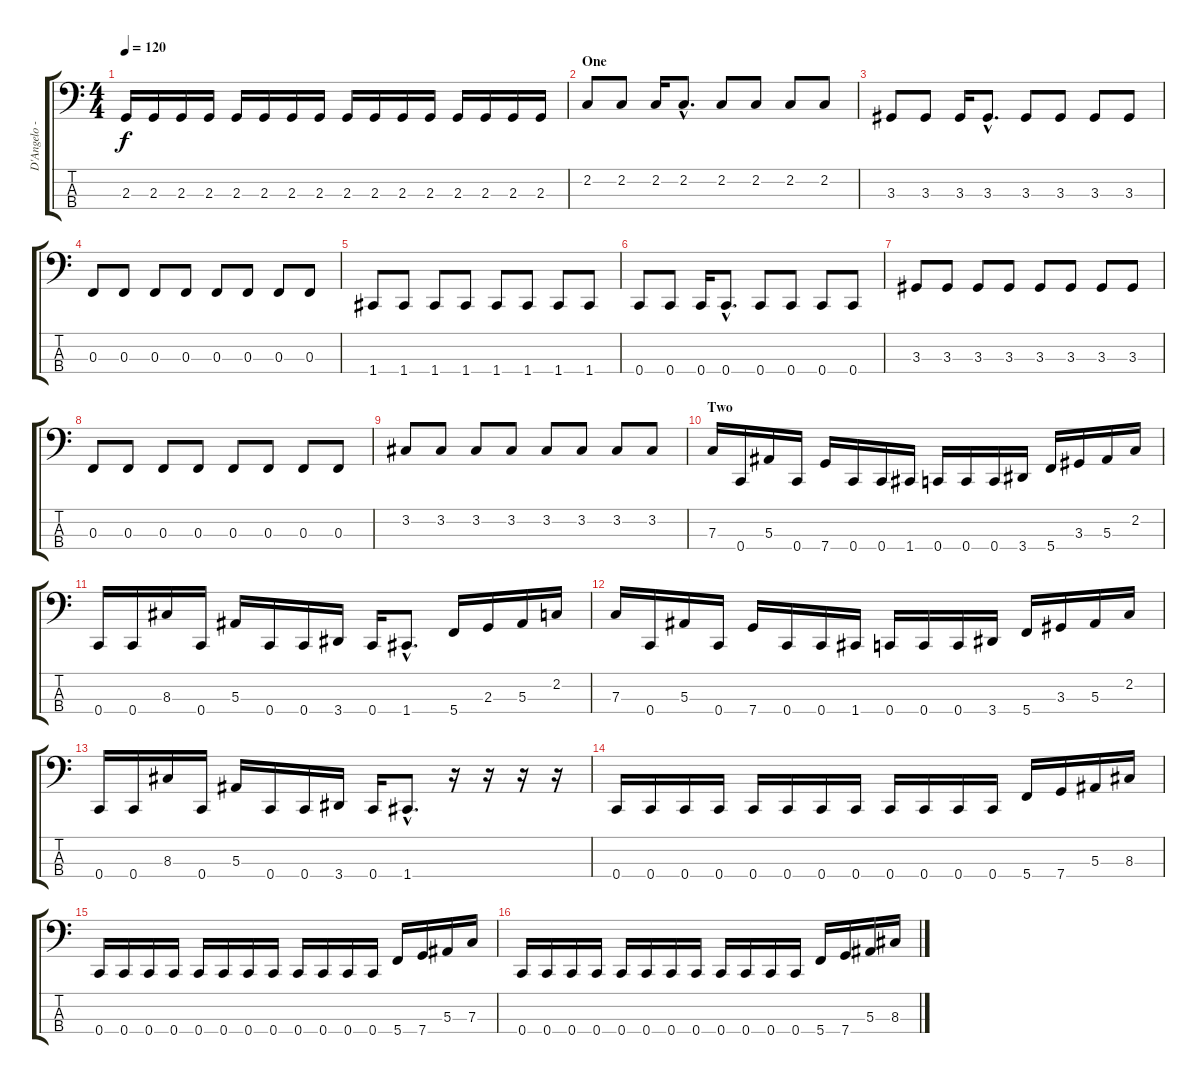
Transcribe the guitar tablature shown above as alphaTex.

\track ("D'Angelo - Bass" "D'Angelo -") {instrument electricbasspick}
\staff {score tabs}
\tuning (Eb2 Bb1 F1 C1) {hide}
\ts (4 4)
\tempo 120
\clef f4
\ks c
2.3.16{dy f} 2.3.16 2.3.16 2.3.16 2.3.16 2.3.16 2.3.16 2.3.16 2.3.16 2.3.16 2.3.16 2.3.16 2.3.16 2.3.16 2.3.16 2.3.16 |
\section ("" "One")
2.2.8 2.2.8 2.2.16 2.2{hac}.8{d} 2.2.8 2.2.8 2.2.8 2.2.8 |
3.3.8 3.3.8 3.3.16 3.3{hac}.8{d} 3.3.8 3.3.8 3.3.8 3.3.8 |
0.3.8 0.3.8 0.3.8 0.3.8 0.3.8 0.3.8 0.3.8 0.3.8 |
1.4.8 1.4.8 1.4.8 1.4.8 1.4.8 1.4.8 1.4.8 1.4.8 |
0.4.8 0.4.8 0.4.16 0.4{hac}.8{d} 0.4.8 0.4.8 0.4.8 0.4.8 |
3.3.8 3.3.8 3.3.8 3.3.8 3.3.8 3.3.8 3.3.8 3.3.8 |
0.3.8 0.3.8 0.3.8 0.3.8 0.3.8 0.3.8 0.3.8 0.3.8 |
3.2.8 3.2.8 3.2.8 3.2.8 3.2.8 3.2.8 3.2.8 3.2.8 |
\section ("" "Two")
7.3.16 0.4.16 5.3.16 0.4.16 7.4.16 0.4.16 0.4.16 1.4.16 0.4.16 0.4.16 0.4.16 3.4.16 5.4.16 3.3.16 5.3.16 2.2.16 |
0.4.16 0.4.16 8.3.16 0.4.16 5.3.16 0.4.16 0.4.16 3.4.16 0.4.16 1.4{hac}.8{d} 5.4.16 2.3.16 5.3.16 2.2.16 |
7.3.16 0.4.16 5.3.16 0.4.16 7.4.16 0.4.16 0.4.16 1.4.16 0.4.16 0.4.16 0.4.16 3.4.16 5.4.16 3.3.16 5.3.16 2.2.16 |
0.4.16 0.4.16 8.3.16 0.4.16 5.3.16 0.4.16 0.4.16 3.4.16 0.4.16 1.4{hac}.8{d} r.16 r.16 r.16 r.16 |
0.4.16 0.4.16 0.4.16 0.4.16 0.4.16 0.4.16 0.4.16 0.4.16 0.4.16 0.4.16 0.4.16 0.4.16 5.4.16 7.4.16 5.3.16 8.3.16 |
0.4.16 0.4.16 0.4.16 0.4.16 0.4.16 0.4.16 0.4.16 0.4.16 0.4.16 0.4.16 0.4.16 0.4.16 5.4.16 7.4.16 5.3.16 7.3.16 |
0.4.16 0.4.16 0.4.16 0.4.16 0.4.16 0.4.16 0.4.16 0.4.16 0.4.16 0.4.16 0.4.16 0.4.16 5.4.16 7.4.16 5.3.16 8.3.16
